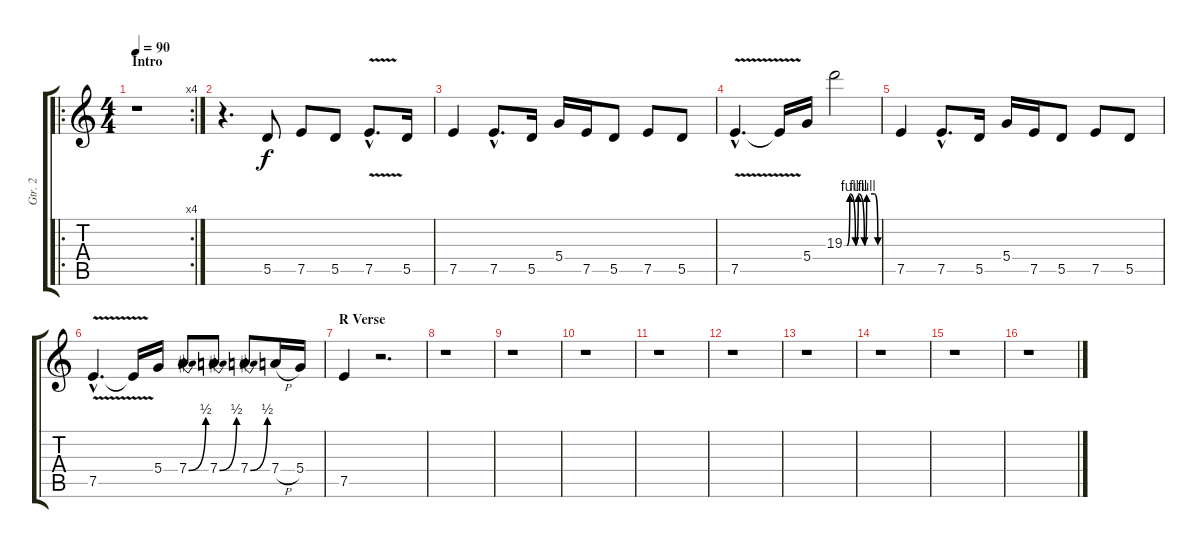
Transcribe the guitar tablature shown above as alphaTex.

\track ("Gtr. 2" "Gtr. 2") {instrument distortionguitar}
\staff {score tabs}
\tuning (E4 B3 G3 D3 A2 E2) {hide}
\ro
\rc 4
\ts (4 4)
\section ("" "Intro")
\tempo 90
\clef g2
\ks c
r.1{dy f instrument distortionguitar} |
r.4{d} 5.5.8{volume 15} 7.5.8 5.5.8 7.5{v hac}.8{d} 5.5.16 |
7.5.4 7.5{hac}.8{d} 5.5.16 5.4.16 7.5.16 5.5.8 7.5.8 5.5.8 |
7.5{v hac}.4{d} 7.5{t}.16 5.4.16 19.3{be (custom 0 0 5 0 10 4 20 0 25 4 36 0 40 4 54 4 60 0)}.2 |
7.5.4 7.5{hac}.8{d} 5.5.16 5.4.16 7.5.16 5.5.8 7.5.8 5.5.8 |
7.5{v hac}.4{d} 7.5{t}.16 5.4.16 7.4{be (bend 0 0 60 2)}.8 7.4{be (bend 0 0 60 2)}.8 7.4{be (bend 0 0 60 2)}.8 7.4{h}.16 5.4.16 |
\section ("" "R Verse")
7.5.4 r.2{d} |
r.1 |
r.1 |
r.1 |
r.1 |
r.1 |
r.1 |
r.1 |
r.1 |
r.1
